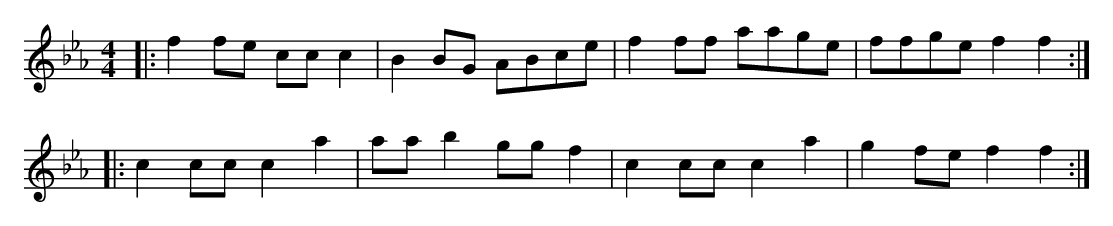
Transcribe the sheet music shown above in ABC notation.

X:1
M:4/4
K:Fdor
|:f2fe ccc2 | B2BG ABce | f2ff aage | ffgef2f2 :|
|:c2cc c2a2 | aab2 ggf2 | c2cc c2a2 | g2fe f2f2 :|
